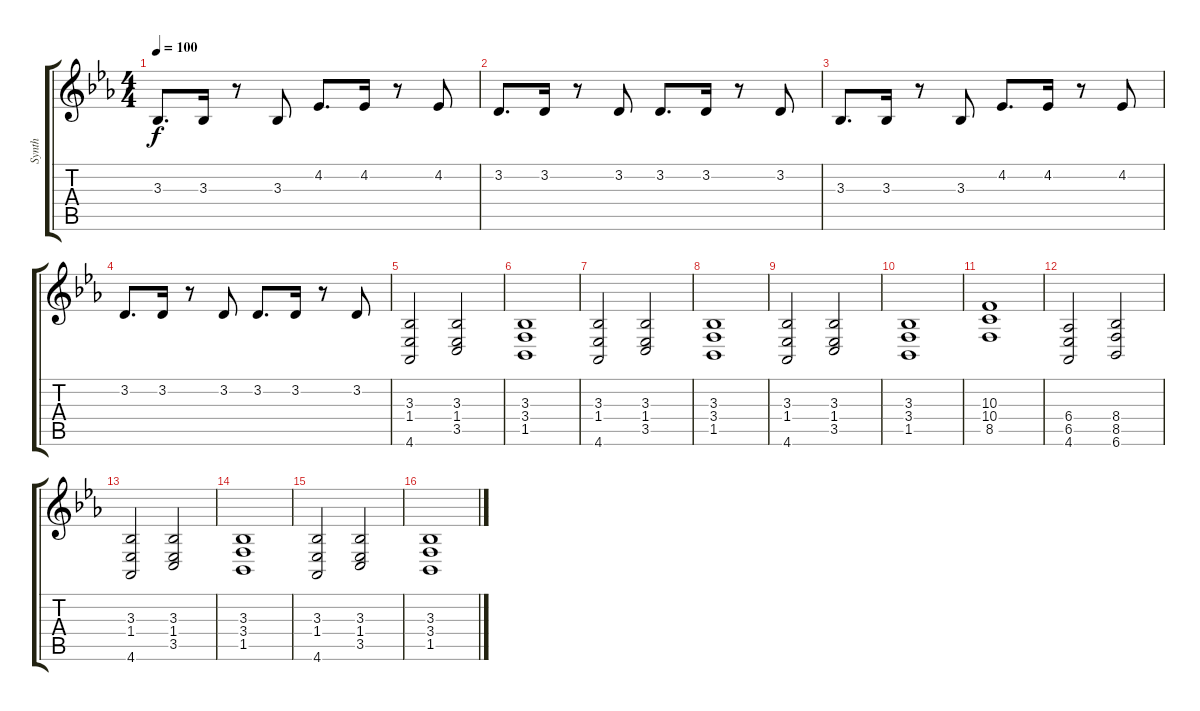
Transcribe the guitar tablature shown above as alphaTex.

\track ("Synth" "Synth") {instrument lead1square}
\staff {score tabs}
\tuning (E4 B3 G3 D3 A2 E2) {hide}
\ts (4 4)
\tempo 100
\clef g2
\ks eb
3.3.8{d dy f} 3.3.16 r.8 3.3.8 4.2.8{d} 4.2.16 r.8 4.2.8 |
3.2.8{d} 3.2.16 r.8 3.2.8 3.2.8{d} 3.2.16 r.8 3.2.8 |
3.3.8{d} 3.3.16 r.8 3.3.8 4.2.8{d} 4.2.16 r.8 4.2.8 |
3.2.8{d} 3.2.16 r.8 3.2.8 3.2.8{d} 3.2.16 r.8 3.2.8 |
(3.3 1.4 4.6).2 (3.3 1.4 3.5).2 |
(3.3 3.4 1.5).1 |
(3.3 1.4 4.6).2 (3.3 1.4 3.5).2 |
(3.3 3.4 1.5).1 |
(3.3 1.4 4.6).2 (3.3 1.4 3.5).2 |
(3.3 3.4 1.5).1 |
(10.3 10.4 8.5).1 |
(6.4 6.5 4.6).2 (8.4 8.5 6.6).2 |
(3.3 1.4 4.6).2 (3.3 1.4 3.5).2 |
(3.3 3.4 1.5).1 |
(3.3 1.4 4.6).2 (3.3 1.4 3.5).2 |
(3.3 3.4 1.5).1
